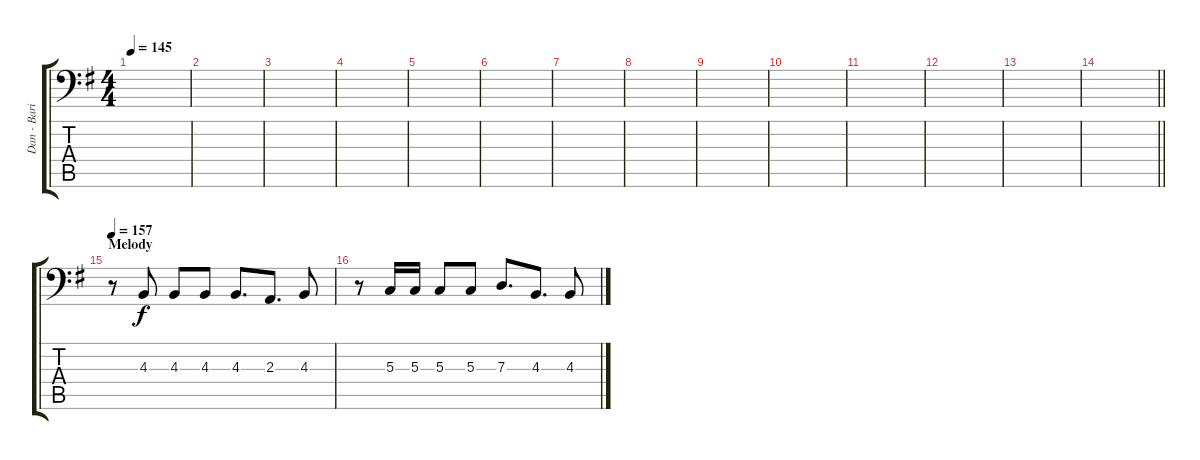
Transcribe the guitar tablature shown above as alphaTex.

\track ("Dan - Bari Sax" "Dan - Bari") {instrument baritonesax}
\staff {score tabs}
\tuning (E3 B2 G2 D2 A1 E1) {hide}
\ts (4 4)
\tempo 145
\clef f4
\ks g
|
|
|
|
|
|
|
|
|
|
|
|
|
\barLineRight lightlight
|
\section ("" "Melody")
\tempo 157
r.8 4.3.8 4.3.8 4.3.8 4.3.8{d} 2.3.8{d} 4.3.8 |
r.8 5.3.16 5.3.16 5.3.8 5.3.8 7.3.8{d} 4.3.8{d} 4.3.8
